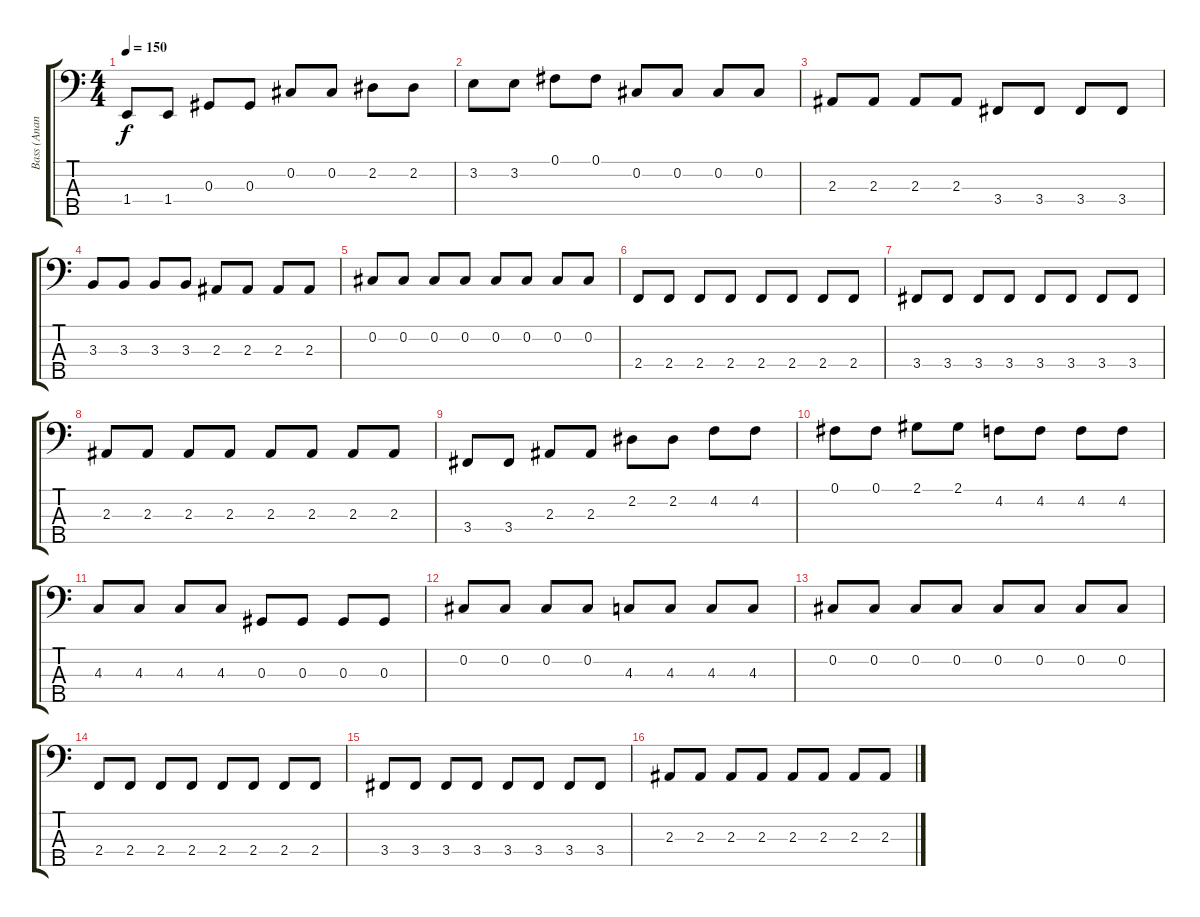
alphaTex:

\track ("Bass (Anan Kaddouri)" "Bass (Anan") {instrument electricbassfinger}
\staff {score tabs}
\tuning (Gb2 Db2 Ab1 Eb1 Bb0) {hide}
\ts (4 4)
\tempo 150
\clef f4
\ks c
1.4.8{dy f} 1.4.8 0.3.8 0.3.8 0.2.8 0.2.8 2.2.8 2.2.8 |
3.2.8 3.2.8 0.1.8 0.1.8 0.2.8 0.2.8 0.2.8 0.2.8 |
2.3.8 2.3.8 2.3.8 2.3.8 3.4.8 3.4.8 3.4.8 3.4.8 |
3.3.8 3.3.8 3.3.8 3.3.8 2.3.8 2.3.8 2.3.8 2.3.8 |
0.2.8 0.2.8 0.2.8 0.2.8 0.2.8 0.2.8 0.2.8 0.2.8 |
2.4.8 2.4.8 2.4.8 2.4.8 2.4.8 2.4.8 2.4.8 2.4.8 |
3.4.8 3.4.8 3.4.8 3.4.8 3.4.8 3.4.8 3.4.8 3.4.8 |
2.3.8 2.3.8 2.3.8 2.3.8 2.3.8 2.3.8 2.3.8 2.3.8 |
3.4.8 3.4.8 2.3.8 2.3.8 2.2.8 2.2.8 4.2.8 4.2.8 |
0.1.8 0.1.8 2.1.8 2.1.8 4.2.8 4.2.8 4.2.8 4.2.8 |
4.3.8 4.3.8 4.3.8 4.3.8 0.3.8 0.3.8 0.3.8 0.3.8 |
0.2.8 0.2.8 0.2.8 0.2.8 4.3.8 4.3.8 4.3.8 4.3.8 |
0.2.8 0.2.8 0.2.8 0.2.8 0.2.8 0.2.8 0.2.8 0.2.8 |
2.4.8 2.4.8 2.4.8 2.4.8 2.4.8 2.4.8 2.4.8 2.4.8 |
3.4.8 3.4.8 3.4.8 3.4.8 3.4.8 3.4.8 3.4.8 3.4.8 |
2.3.8 2.3.8 2.3.8 2.3.8 2.3.8 2.3.8 2.3.8 2.3.8
